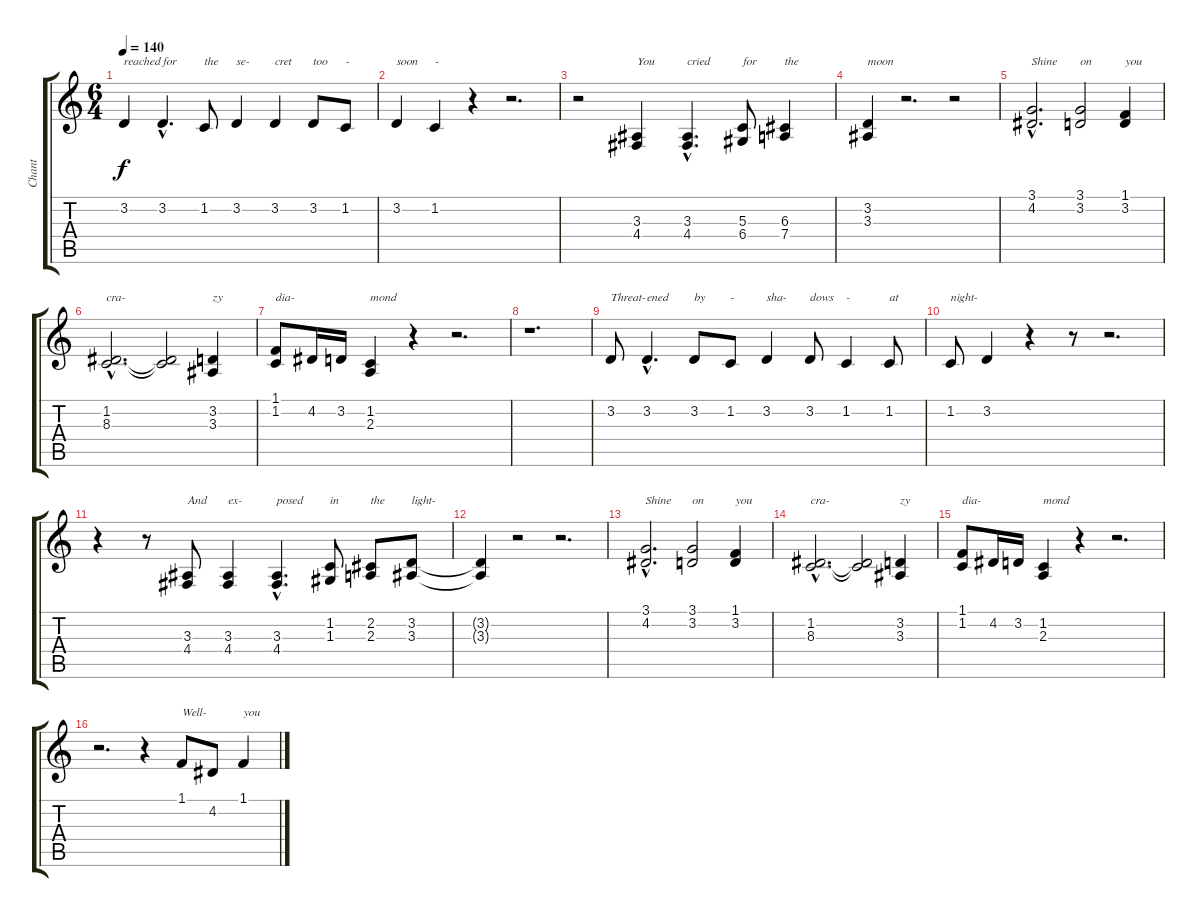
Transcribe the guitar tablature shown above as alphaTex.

\track ("Chant" "Chant") {instrument sopranosax}
\staff {score tabs}
\tuning (E4 B3 G3 D3 A2 E2) {hide}
\ts (6 4)
\tempo 140
\clef g2
\ks c
3.2.4{txt "reached" dy f} 3.2{hac}.4{d txt "for"} 1.2.8{txt "the"} 3.2.4{txt "se-"} 3.2.4{txt "cret"} 3.2.8{txt "too"} 1.2.8{txt "-"} |
3.2.4{txt "soon"} 1.2.4{txt "-"} r.4 r.2{d} |
r.2 (3.3 4.4).4{txt "You"} (3.3{hac} 4.4).4{d txt "cried"} (5.3 6.4).8{txt "for"} (6.3 7.4).4{txt "the"} |
(3.2 3.3).4{txt "moon"} r.2{d} r.2 |
(3.1{hac} 4.2).2{d txt "Shine"} (3.1 3.2).2{txt "on"} (1.1 3.2).4{txt "you"} |
(1.2{hac} 8.3{hac}).2{d txt "cra-"} (1.2{t} 8.3{t}).2 (3.2 3.3).4{txt "zy"} |
(1.1 1.2).8{txt "dia-"} 4.2.16 3.2.16 (1.2 2.3).4{txt "mond"} r.4 r.2{d} |
r.1{d} |
3.2.8{txt "Threat-"} 3.2{hac}.4{d txt "ened"} 3.2.8{txt "by"} 1.2.8{txt "-"} 3.2.4{txt "sha-"} 3.2.8{txt "dows"} 1.2.4{txt "-"} 1.2.8{txt "at"} |
1.2.8{txt "night-"} 3.2.4 r.4 r.8 r.2{d} |
r.4 r.8 (3.3 4.4).8{txt "And"} (3.3 4.4).4{txt "ex-"} (3.3{hac} 4.4{hac}).4{d txt "posed"} (1.2 1.3).8{txt "in"} (2.2 2.3).8{txt "the"} (3.2 3.3).8{txt "light-"} |
(3.2{t} 3.3{t}).4 r.2 r.2{d} |
(3.1{hac} 4.2).2{d txt "Shine"} (3.1 3.2).2{txt "on"} (1.1 3.2).4{txt "you"} |
(1.2{hac} 8.3{hac}).2{d txt "cra-"} (1.2{t} 8.3{t}).2 (3.2 3.3).4{txt "zy"} |
(1.1 1.2).8{txt "dia-"} 4.2.16 3.2.16 (1.2 2.3).4{txt "mond"} r.4 r.2{d} |
r.2{d} r.4 1.1.8{txt "Well-"} 4.2.8 1.1.4{txt "you"}
